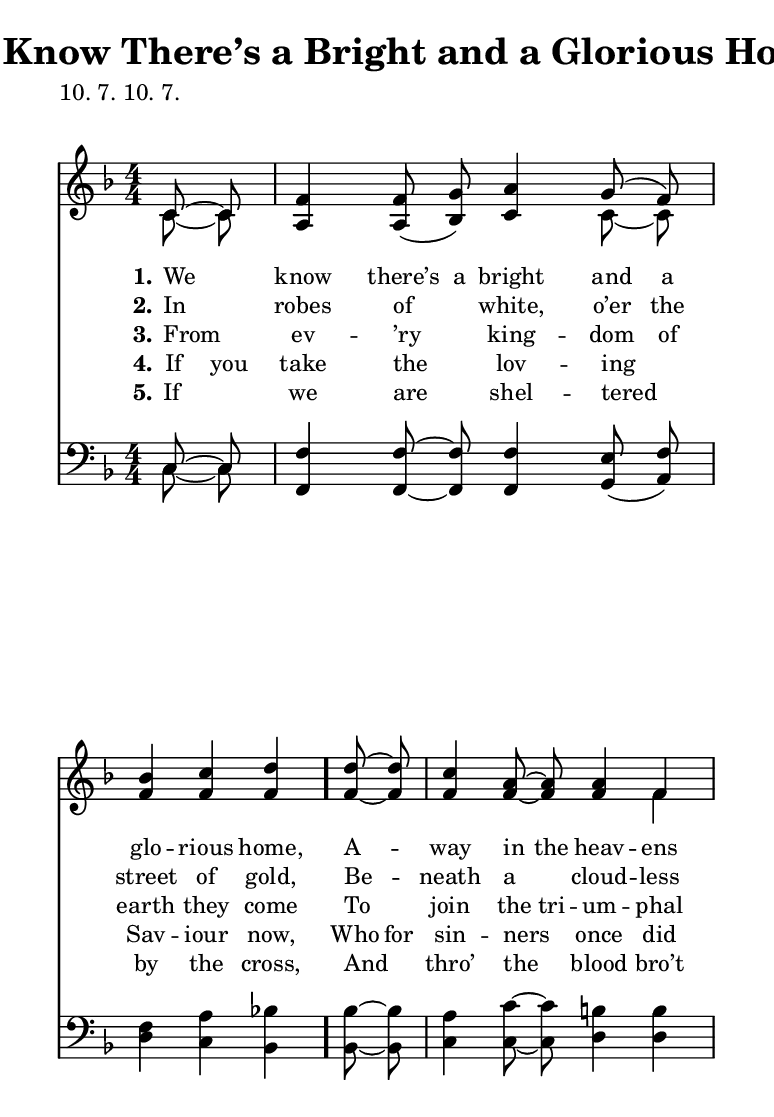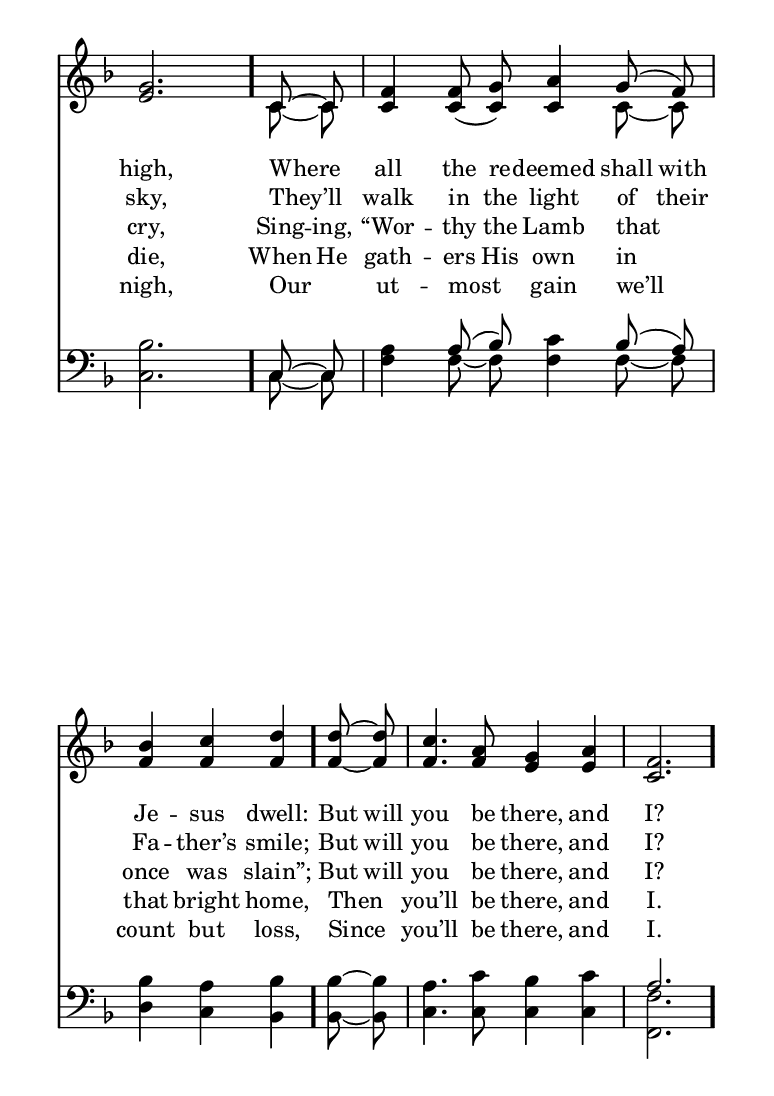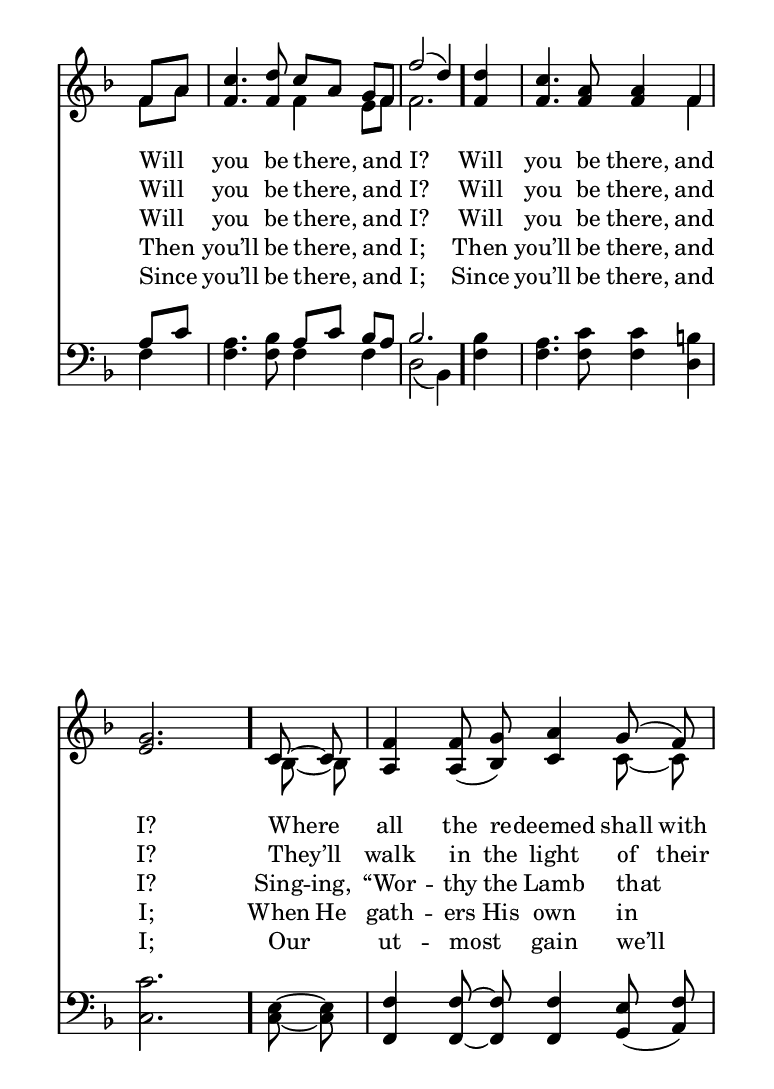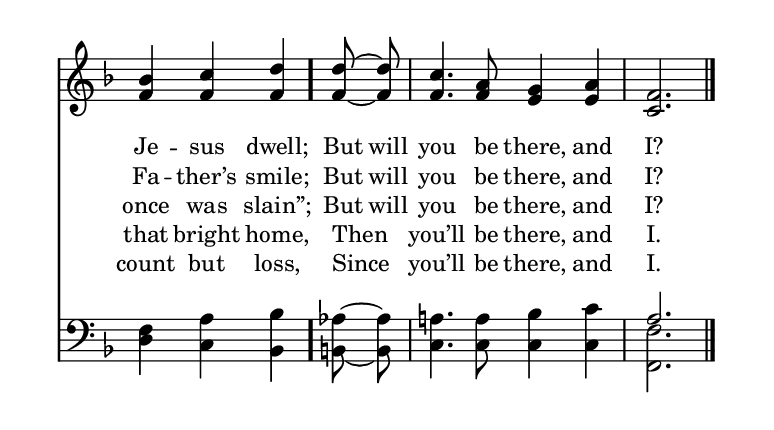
\include "common/global.ily"
\paper {
  \include "common/paper.ily"
}

\header{
  %gospel
  hymnnumber = "54"
  title = "We Know There’s a Bright and a Glorious Home"
  tunename = ""
  meter = "10. 7. 10. 7."
  poet = ""
  composer = ""
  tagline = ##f
}

% for fermata in MIDI
ta = { \tempo 4=80 }
tb = { \tempo 4=40 }

patternAA = { c8 ~ c8 | c4 c8( c8) c4 c8( c8) | c4 c4 c4 }
patternAB = { c8 ~ c8 | c4 c8( c8) c4 c8 ~ c8 | c4 c4 c4 }
patternAC = { c8 ~ c8 | c4 c8 ~ c8 c4 c8( c8) | c4 c4 c4 }
patternAD = { c8 ~ c8 | c4 c8 ~ c8 c4 c8 ~ c8 | c4 c4 c4 }

patternBA = { c8 ~ c8 | c4 c8 ~ c8 c4 c4 | c2. }
patternBB = { c8 ~ c8 | c4. c8 c4 c4 | c2. }
patternBC = { c4      | c4. c8 c4 c4 | c2. }

patternCA = { c8[ c8] | c4. c8 c8[ c8] c8[ c8] | c2( c4) }
patternCB = { c8[ c8] | c4. c8 c4      c8[ c8] | c2.     }
patternCC = { c8[ c8] | c4. c8 c8[ c8] c8[ c8] | c2.     }
patternCD = { c4      | c4. c8 c4      c4      | c2( c4) }

global = {
  \include "common/overrides.ily"
  \override Staff.TimeSignature.style = #'numbered
  \time 4/4
  \override Score.MetronomeMark.transparent = ##t % hide all fermata changes too
  \ta
  \key f \major
  \partial 4
  \autoBeamOff
}

notesSoprano = {
\global
\relative c' {

  \changePitch \patternAA { c c | f f g a g f | bes c d }
  \changePitch \patternBA { d d | c a a a f | g }
  \changePitch \patternAA { c, c | f f g a g f | bes c d }
  \changePitch \patternBB { d d | c a g a | f }

  \changePitch \patternCA { f a | c d c a g f | f' d }
  \changePitch \patternBC { d | c a a f | g }
  \changePitch \patternAA { c, c | f f g a g f | bes c d }
  \changePitch \patternBB { d d | c a g a | f }

  \bar "|."

}
}

notesAlto = {
\global
\relative e' {

  \changePitch \patternAB { c c | a a bes c c c | f f f }
  \changePitch \patternBA { f f | f f f f f | e }
  \changePitch \patternAB { c c | c c c c c c | f f f }
  \changePitch \patternBB { f f | f f e e | c }

  \changePitch \patternCB { f a | f f f e f | f }
  \changePitch \patternBC { f | f f f f | e }
  \changePitch \patternAB { bes bes | a a bes c c c | f f f }
  \changePitch \patternBB { f f | f f e e | c }

}
}

notesTenor = {
\global
\relative a, {

  \changePitch \patternAC { c c | f f f f e f | f a bes! }
  \changePitch \patternBA { bes bes | a c c b b | bes } \eogbreak
  \changePitch \patternAA { c, c | a' a bes c bes a | bes a bes }
  \changePitch \patternBB { bes bes | a c bes c | a } \eogbreak

  \changePitch \patternCC { a c | a bes a c bes a | bes }
  \changePitch \patternBC { bes | a c c b | c } \eogbreak
  \changePitch \patternAC { e, e | f f f f e f | f a bes }
  \changePitch \patternBB { aes aes | a! a bes c | a }

}
}

notesBass = {
\global
\relative f {

  \changePitch \patternAC { c c | f, f f f g a | d c bes }
  \changePitch \patternBA { bes bes | c c c d d | c }
  \changePitch \patternAD { c c | f f f f f f | d c bes }
  \changePitch \patternBB { bes bes | c c c c | < f f, >}

  \changePitch \patternCD { f | f f f f | d bes }
  \changePitch \patternBC { f' | f f f d | c }
  \changePitch \patternAC { c c | f, f f f g a | d c bes }
  \changePitch \patternBB { b b | c c c c | < f f, > }

}
}

wordsA = \lyricmode {
\set stanza = "1."

We know \mon there’s a \moff bright \mon and a \moff glo -- rious home, \bar "."
A -- way \mon in the \moff heav -- ens high, \bar "."
Where all \mon the re -- \moff deemed \mon shall \moff with Je -- sus dwell: \bar "."
\mon But will \moff you be there, and I? \bar "."
Will you be there, and I? \bar "."
Will you be there, and I? \bar "."
Where all \mon the re -- \moff deemed \mon shall \moff with Je -- sus dwell; \bar "."
\mon But will \moff you be there, and I? \bar "."

}

wordsB = \lyricmode {
\set stanza = "2."

In robes of white, \mon o’er the \moff street of gold,
Be -- neath a cloud -- less sky,
They’ll walk \mon in the light of their Fa -- ther’s smile; \moff
\mon But will \moff you be there, and I?
Will you be there, and I?
Will you be there, and I?
They’ll walk \mon in the light of their Fa -- ther’s smile; \moff
\mon But will \moff you be there, and I?

}

wordsC = \lyricmode {
\set stanza = "3."

From ev -- ’ry king -- \mon dom of \moff earth they come
To join \mon the tri -- \moff um -- phal cry,
\mon Sing -- ing, \moff “Wor -- \mon thy the \moff Lamb that once was slain”;
\mon But will \moff you be there, and I?
Will you be there, and I?
Will you be there, and I?
\mon Sing -- ing, \moff “Wor -- \mon thy the \moff Lamb that once was slain”;
\mon But will \moff you be there, and I?

}

wordsD = \lyricmode {
\set stanza = "4."

\mon If you \moff take the lov -- ing Sav -- iour now,
\mon Who for \moff sin -- ners once did die,
\mon When He gath -- ers His own \moff in that bright home,
Then you’ll be there, and I.
Then you’ll be there, and I;
Then you’ll be there, and I;
\mon When He gath -- ers His own \moff in that bright home,
Then you’ll be there, and I.

}

wordsE = \lyricmode {
\set stanza = "5."

If we are shel -- tered by the cross,
And thro’ the blood bro’t nigh,
Our ut -- most gain we’ll count but loss,
Since you’ll be there, and I.
Since you’ll be there, and I;
Since you’ll be there, and I;
Our ut -- most gain we’ll count but loss,
Since you’ll be there, and I.

}

\score {
  \context ChoirStaff <<
    \context Staff = upper <<
      \set Staff.autoBeaming = ##f
      \set ChoirStaff.systemStartDelimiter = #'SystemStartBar
      \set ChoirStaff.printPartCombineTexts = ##f
      \partcombine #'(2 . 9) \notesSoprano \notesAlto
      \context NullVoice = sopranos { \voiceOne << \notesSoprano >> }
      \context Lyrics = one   \lyricsto sopranos \wordsA
      \context Lyrics = two   \lyricsto sopranos \wordsB
      \context Lyrics = three \lyricsto sopranos \wordsC
      \context Lyrics = four  \lyricsto sopranos \wordsD
      \context Lyrics = five  \lyricsto sopranos \wordsE
    >>
    \context Staff = men <<
      \set Staff.autoBeaming = ##f
      \clef bass
      \set ChoirStaff.printPartCombineTexts = ##f
      \partcombine #'(2 . 9) \notesTenor \notesBass
    >>
  >>
  \layout {
    \include "common/layout.ily"
  }
  \midi{
    \include "common/midi.ily"
  }
}

\version "2.19.49"  % necessary for upgrading to future LilyPond versions.

% vi:set et ts=2 sw=2 ai nocindent syntax=lilypond:
